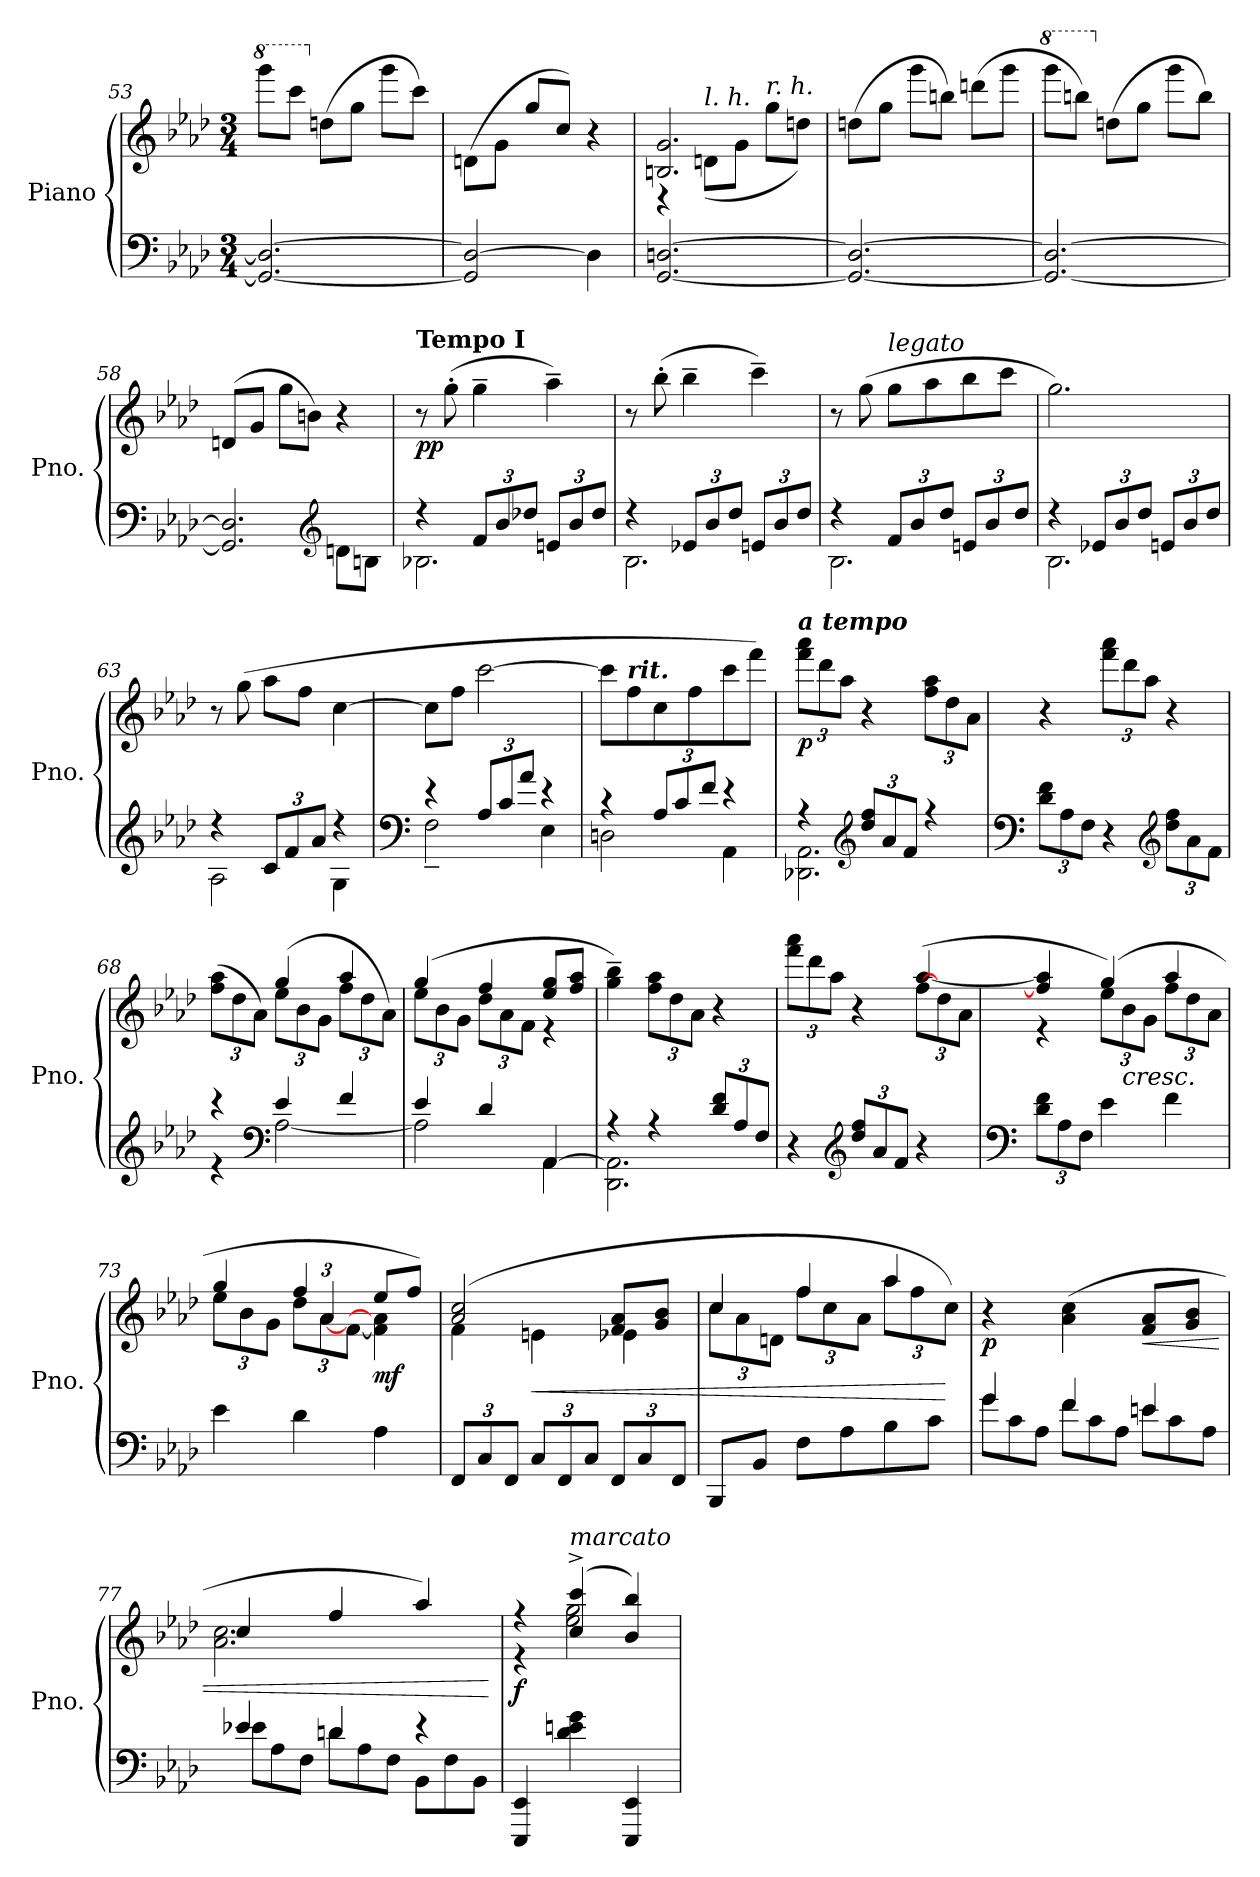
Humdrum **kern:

**kern	**kern	**dynam
*part1	*part1	*part1
*staff2	*staff1	*staff1/2
*I"Piano	*	*
*I'Pno.	*	*
*clefF4	*clefG2	*
*k[b-e-a-d-]	*k[b-e-a-d-]	*
*M3/4	*M3/4	*
*	*8va	*
=53	=53	=53
2.GG/_ 2.D/_	8gggg\L	.
.	8cccc\J	.
*	*X8va	*
.	(>8ddn\L	.
.	8gg\J	.
.	8ggg\L	.
.	8ccc\J)	.
=54	=54	=54
2GG/] 2D/_	(>8dn\L	.
.	8g\J	.
.	8gg/L	.
.	8cc/J)	.
4Dn\]	4r	.
!!LO:LB:g=z
=55	=55	=55
*	*^	*
!	!	!	!LO:DY:b
!	!	!	!LO:DY:n=1:b
[2.GG/ [2.Dn/	2.Bn/ 2.g/	4r	other-dynamics p
!	!	!LO:TX:i:t=l. h.	!
.	.	(>8dn\L	.
.	.	8g\J	.
!	!	!LO:TX:i:t=r. h.	!
.	.	8gg\L	.
.	.	8ddn\J)	.
*	*v	*v	*
=56	=56	=56
2.GG/_ 2.D/_	(>8ddn\L	.
.	8gg\J	.
.	8ggg\L	.
.	8bbn\J)	.
.	(>8dddn\L	.
.	8ggg\J	.
=57	=57	=57
*	*8va	*
2.GG/_ 2.D/_	8gggg\L	.
.	8bbbn\J)	.
*	*X8va	*
.	(>8ddn\L	.
.	8gg\J	.
.	8ggg\L	.
.	8bb\J)	.
=58	=58	=58
*^	*	*
2.GG/] 2.D/]	2ryy	(>8dn/L	.
.	.	8g/J	.
.	.	8gg\L	.
.	.	8bn\J)	.
*clefG2	*	*	*
.	8dn\L	4r	.
.	8Bn\J	.	.
=59	=59	=59	=59
!	!	!LO:TX:a:B:t=Tempo I	!
!	!	!	!LO:DY:b
4r	2.B-X\	8r	pp
.	.	(>8gg'\	.
12f/L	.	4gg~\	.
12b-/	.	.	.
12dd-X/J	.	.	.
12en/L	.	4aa-~\)	.
12b-/	.	.	.
12dd-/J	.	.	.
!!LO:LB:g=z
=60	=60	=60	=60
4r	2.B-\	8r	.
.	.	(>8bb-'\	.
*Xbrackettup	*	*	*
12e-X/L	.	4bb-~\	.
12b-/	.	.	.
12dd-/J	.	.	.
12en/L	.	4ccc~\)	.
12b-/	.	.	.
12dd-/J	.	.	.
=61	=61	=61	=61
4r	2.B-\	8r	.
.	.	(>8gg\	.
!	!	!LO:TX:i:t=legato	!
12f/L	.	8gg\L	.
12b-/	.	.	.
.	.	8aa-\	.
12dd-/J	.	.	.
12en/L	.	8bb-\	.
12b-/	.	.	.
.	.	8ccc\J	.
12dd-/J	.	.	.
=62	=62	=62	=62
4r	2.B-\	2.gg\)	.
12e-X/L	.	.	.
12b-/	.	.	.
12dd-/J	.	.	.
12en/L	.	.	.
12b-/	.	.	.
12dd-/J	.	.	.
=63	=63	=63	=63
4r	2A-\	8r	.
.	.	(>8gg\	.
12c/L	.	8aa-\L	.
12f/	.	.	.
.	.	8ff\J	.
12a-/J	.	.	.
4r	4G\	[4cc\	.
!!LO:LB:g=z
=64	=64	=64	=64
*clefF4	*	*	*
4r	2F~\	8cc\L]	.
.	.	8ff\J	.
12A-/L	.	[2ccc\	.
12c/	.	.	.
12a-/J	.	.	.
4r	4E-\	.	.
=65	=65	=65	=65
4r	2Dn\	8ccc\L]	.
!	!	!LO:TX:a:Bi:t=rit.	!
.	.	8ff\	.
12A-/L	.	8cc\	.
12c/	.	.	.
.	.	8ff\	.
12f/J	.	.	.
4r	4AA-\	8ccc\	.
.	.	8fff\J)	.
=66	=66	=66	=66
*	*	*Xbrackettup	*
!	!	!LO:TX:a:Bi:t=a tempo	!
!	!	!	!LO:DY:b
4r	2.DD-X\ 2.AA-\	(>12fff\ 12aaa-\L	p
.	.	12ddd-\	.
.	.	12aa-\J	.
*clefG2	*	*	*
12dd-/ 12ff/L	.	4r	.
12a-/	.	.	.
12f/J)	.	.	.
4r	.	(>12ff\ 12aa-\L	.
.	.	12dd-\	.
.	.	12a-\J	.
*v	*v	*	*
=67	=67	=67
*clefF4	*	*
12d-\ 12f\L	4r	.
12A-\	.	.
12F\J)	.	.
4r	(>12fff\ 12aaa-\L	.
.	12ddd-\	.
.	12aa-\J	.
*clefG2	*	*
12dd-\ 12ff\L	4r	.
12a-\	.	.
12f\J)	.	.
!!LO:LB:g=z
=68	=68	=68
*^	*^	*
4r	4r	4ryy	(>12ff\ 12aa-\L	.
.	.	.	12dd-\	.
.	.	.	12a-\J)	.
*clefF4	*	*	*	*
4e-/	[2A-\	(<4gg/	12ee-\L	.
.	.	.	12b-\	.
.	.	.	12g\J	.
4f/	.	4aa-/	12ff\L	.
.	.	.	12dd-\	.
.	.	.	12a-\J)	.
=69	=69	=69	=69	=69
4e-/	2A-\]	(>4gg/	12ee-\L	.
.	.	.	12b-\	.
.	.	.	12g\J	.
4d-/	.	4ff/	12dd-\L	.
.	.	.	12a-\	.
.	.	.	12f\J	.
[4AA-/	4AA-\	8ee-/ 8gg/L	4r	.
.	.	8ff/ 8aa-/J	.	.
*	*	*v	*v	*
=70	=70	=70	=70
4r	2.DD-\ 2.AA-\]	4gg\~ 4bb-\~)	.
4r	.	(>12ff\ 12aa-\L	.
.	.	12dd-\	.
.	.	12a-\J	.
12d-/ 12f/L	.	4r	.
12A-/	.	.	.
12F/J)	.	.	.
*v	*v	*	*
=71	=71	=71
*	*^	*
4r	(>12fff\ 12aaa-\L	2ryy	.
.	12ddd-\	.	.
.	12aa-\J	.	.
*clefG2	*	*	*
12dd-/ 12ff/L	4r	.	.
12a-/	.	.	.
12f/J)	.	.	.
4r	(>[12ff\L	[4aa-/	.
.	12dd-\	.	.
.	12a-\J	.	.
!!LO:PB:g=z	!!
=72	=72	=72	=72
*clefF4	*	*	*
12d-\ 12f\L	4ff/] 4aa-/]	4r	.
12A-\	.	.	.
12F\J	.	.	.
4e-\	(>4gg/)	12ee-\L	.
!	!	!LO:TX:b:i:t=cresc.	!
.	.	12b-\	.
.	.	12g\J	.
4f\	4aa-/	12ff\L	.
.	.	12dd-\	.
.	.	12a-\J	.
=73	=73	=73	=73
*	*	*^	*
4e-\	4gg/	12ee-\L	3ryy	.
.	.	12b-\	.	.
.	.	12g\J	.	.
4d-\	4ff/	12dd-\L	.	.
.	.	[12a-\	6a-/	.
.	.	[12f\J	.	.
!	!	!	!	!LO:DY:b
4A-\	8ee-/L	4f\] 4a-\]	4ryy	mf
.	8ff/J)	.	.	.
*	*	*v	*v	*
=74	=74	=74	=74
!	!	!	!LO:DY:b
!	!	!	!LO:DY:n=1:b
12FF/L	(<2a-/ 2cc/	4f\	p other-dynamics
12C/	.	.	.
12FF/J	.	.	.
!	!	!	!LO:HP:b
12C/L	.	4en\	<
12FF/	.	.	.
12C/J	.	.	.
12FF/L	8f/ 8a-/L	4e-X\	.
12C/	.	.	.
.	8g/ 8b-/J	.	.
12FF/J	.	.	.
=75	=75	=75	=75
8BBB-/L	4cc/	12cc\L	.
.	.	12a-\	.
8BB-/J	.	.	.
.	.	12dn\J	.
8F\L	4ff/	12ff\L	.
.	.	12cc\	.
8A-\	.	.	.
.	.	12a-\J	.
8B-\	4aa-/	12aa-\L	.
.	.	12ff\	.
8c\J	.	.	.
.	.	12cc\J)	[
*	*v	*v	*
!!LO:LB:g=z
=76	=76	=76
*^	*	*
*	*Xtuplet	*	*
*	*	*^	*
!	!	!	!	!LO:DY:b
*	*	*v	*v	*
4g/	12g\L	4r	p
.	12c\	.	.
.	12A-\J	.	.
4f/	12f\L	(>4a-\ 4cc\	.
.	12c\	.	.
.	12A-\J	.	.
!	!	!	!LO:HP:b
4en/	12e\L	8f/ 8a-/L	<
.	12c\	.	.
.	.	8g/ 8b-/J	.
.	12A-\J	.	.
=77	=77	=77	=77
*	*	*^	*
4e-X/	12e-\L	4cc/	2.a-\ 2.cc\	.
.	12A-\	.	.	.
.	12F\J	.	.	.
4dn/	12d\L	4ff/	.	.
.	12A-\	.	.	.
.	12F\J	.	.	.
4r	12BB-\L	4aa-/)	.	.
.	12F\	.	.	.
.	12BB-\J	.	.	.
*v	*v	*	*	*
*	*v	*v	*
.	.	[
=78	=78	=78
*	*^	*
!	!	!	!LO:DY:b
4EEE-/ 4EE-/	4r	4r	f
!	!LO:TX:i:t=marcato	!	!
4d-\ 4en\ 4g\	(>4cc/^ 4ccc/^	2ee-\ 2gg\	.
4EEE-/ 4EE-/	4b-/ 4bb-/)	.	.
*	*v	*v	*
=	=	=
*-	*-	*-
